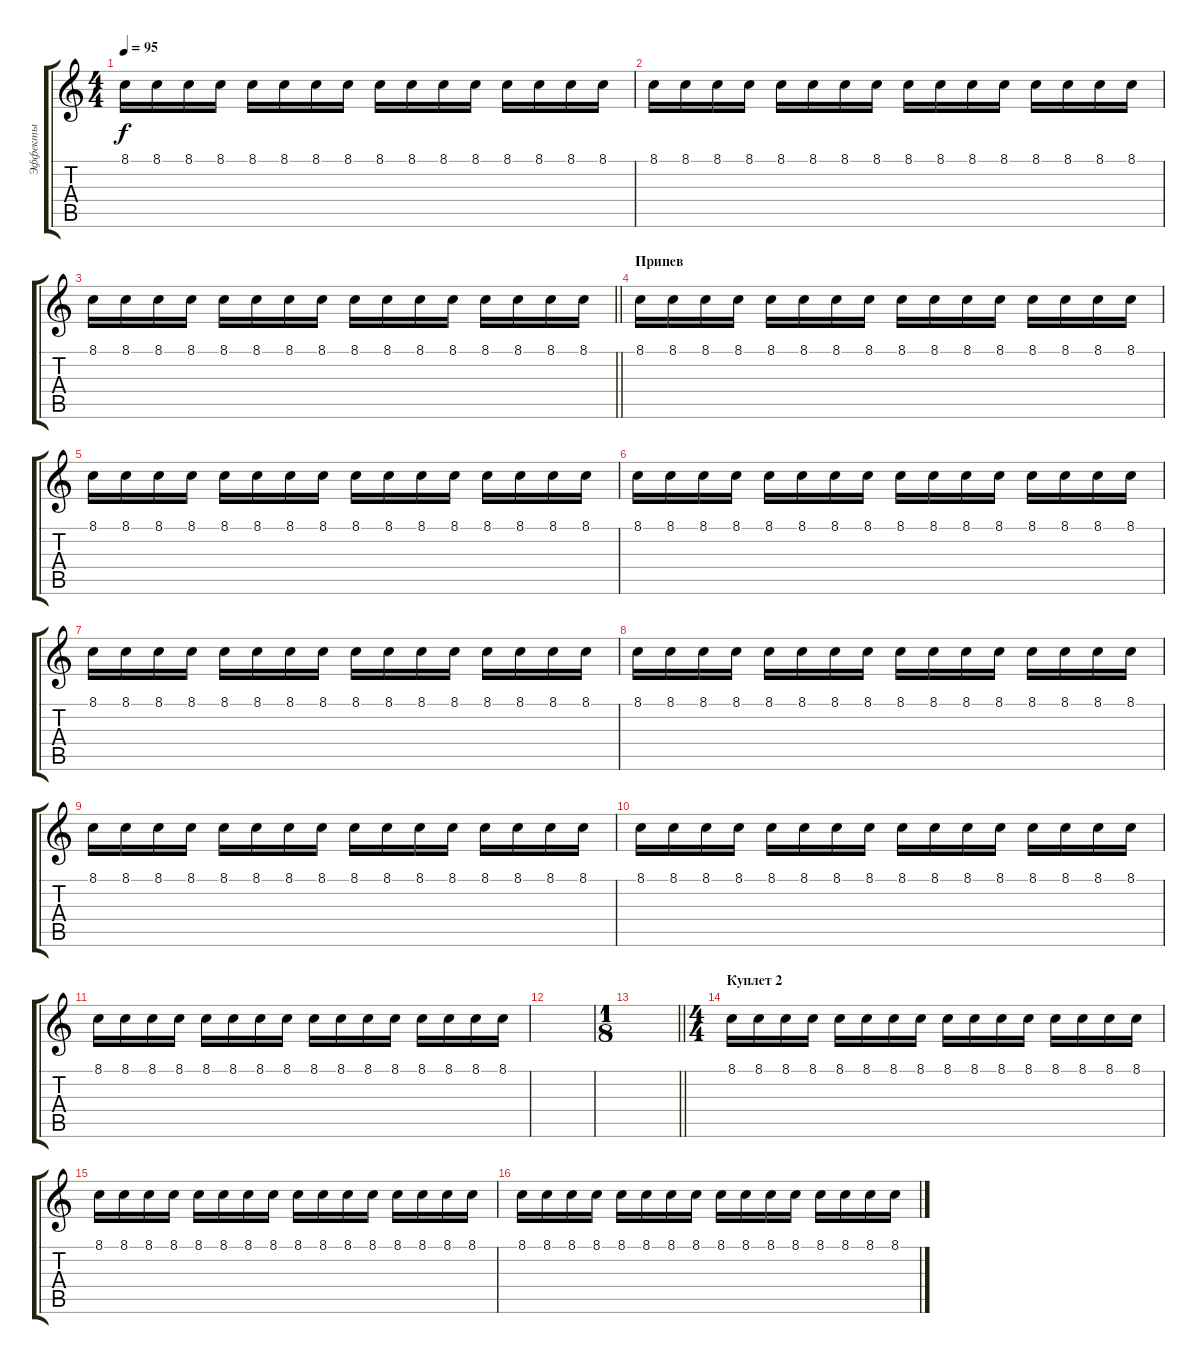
\track ("Эффекты" "Эффекты") {instrument fx4atmosphere}
\staff {score tabs}
\tuning (E4 B3 G3 D3 A2 E2) {hide}
\ts (4 4)
\tempo 95
\clef g2
\ks c
8.1.16{dy f} 8.1.16 8.1.16 8.1.16 8.1.16 8.1.16 8.1.16 8.1.16 8.1.16 8.1.16 8.1.16 8.1.16 8.1.16 8.1.16 8.1.16 8.1.16 |
8.1.16 8.1.16 8.1.16 8.1.16 8.1.16 8.1.16 8.1.16 8.1.16 8.1.16 8.1.16 8.1.16 8.1.16 8.1.16 8.1.16 8.1.16 8.1.16 |
\barLineRight lightlight
8.1.16 8.1.16 8.1.16 8.1.16 8.1.16 8.1.16 8.1.16 8.1.16 8.1.16 8.1.16 8.1.16 8.1.16 8.1.16 8.1.16 8.1.16 8.1.16 |
\section ("" "Припев")
8.1.16 8.1.16 8.1.16 8.1.16 8.1.16 8.1.16 8.1.16 8.1.16 8.1.16 8.1.16 8.1.16 8.1.16 8.1.16 8.1.16 8.1.16 8.1.16 |
8.1.16 8.1.16 8.1.16 8.1.16 8.1.16 8.1.16 8.1.16 8.1.16 8.1.16 8.1.16 8.1.16 8.1.16 8.1.16 8.1.16 8.1.16 8.1.16 |
8.1.16 8.1.16 8.1.16 8.1.16 8.1.16 8.1.16 8.1.16 8.1.16 8.1.16 8.1.16 8.1.16 8.1.16 8.1.16 8.1.16 8.1.16 8.1.16 |
8.1.16 8.1.16 8.1.16 8.1.16 8.1.16 8.1.16 8.1.16 8.1.16 8.1.16 8.1.16 8.1.16 8.1.16 8.1.16 8.1.16 8.1.16 8.1.16 |
8.1.16 8.1.16 8.1.16 8.1.16 8.1.16 8.1.16 8.1.16 8.1.16 8.1.16 8.1.16 8.1.16 8.1.16 8.1.16 8.1.16 8.1.16 8.1.16 |
8.1.16 8.1.16 8.1.16 8.1.16 8.1.16 8.1.16 8.1.16 8.1.16 8.1.16 8.1.16 8.1.16 8.1.16 8.1.16 8.1.16 8.1.16 8.1.16 |
8.1.16 8.1.16 8.1.16 8.1.16 8.1.16 8.1.16 8.1.16 8.1.16 8.1.16 8.1.16 8.1.16 8.1.16 8.1.16 8.1.16 8.1.16 8.1.16 |
8.1.16 8.1.16 8.1.16 8.1.16 8.1.16 8.1.16 8.1.16 8.1.16 8.1.16 8.1.16 8.1.16 8.1.16 8.1.16 8.1.16 8.1.16 8.1.16 |
|
\ts (1 8)
\barLineRight lightlight
|
\ts (4 4)
\section ("" "Куплет 2")
8.1.16 8.1.16 8.1.16 8.1.16 8.1.16 8.1.16 8.1.16 8.1.16 8.1.16 8.1.16 8.1.16 8.1.16 8.1.16 8.1.16 8.1.16 8.1.16 |
8.1.16 8.1.16 8.1.16 8.1.16 8.1.16 8.1.16 8.1.16 8.1.16 8.1.16 8.1.16 8.1.16 8.1.16 8.1.16 8.1.16 8.1.16 8.1.16 |
8.1.16 8.1.16 8.1.16 8.1.16 8.1.16 8.1.16 8.1.16 8.1.16 8.1.16 8.1.16 8.1.16 8.1.16 8.1.16 8.1.16 8.1.16 8.1.16
